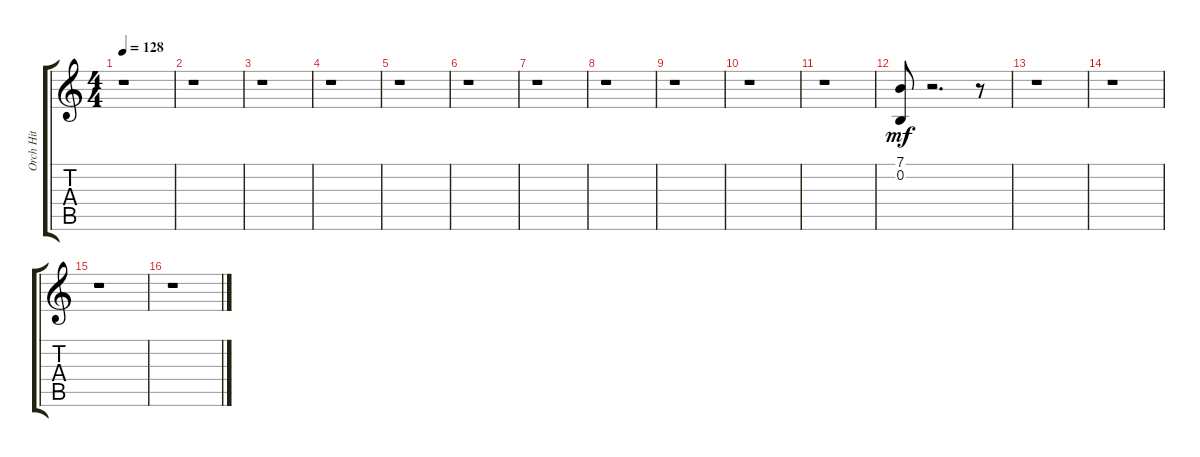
\track ("Orch Hit" "Orch Hit") {instrument orchestrahit}
\staff {score tabs}
\tuning (E4 B3 G3 D3 A2 E2) {hide}
\ts (4 4)
\tempo 128
\clef g2
\ks c
r.1{dy f} |
r.1 |
r.1 |
r.1 |
r.1 |
r.1 |
r.1 |
r.1 |
r.1 |
r.1 |
r.1 |
(7.1 0.2).8{dy mf} r.2{d} r.8 |
r.1 |
r.1 |
r.1 |
r.1
